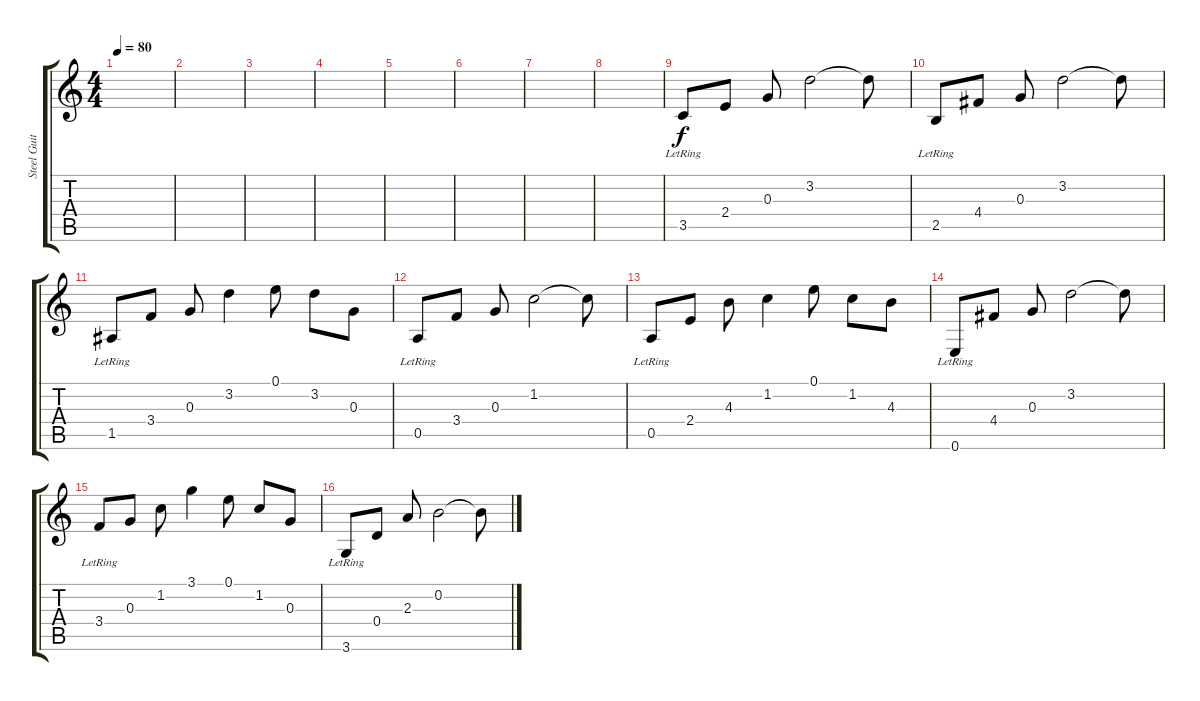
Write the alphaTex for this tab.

\track ("Steel Guitar" "Steel Guit") {instrument acousticguitarsteel}
\staff {score tabs}
\tuning (E4 B3 G3 D3 A2 E2) {hide}
\ts (4 4)
\tempo 80
\clef g2
\ks c
|
|
|
|
|
|
|
|
3.5{lr}.8 2.4.8 0.3.8 3.2.2 3.2{t}.8 |
2.5{lr}.8 4.4.8 0.3.8 3.2.2 3.2{t}.8 |
1.5{lr}.8 3.4.8 0.3.8 3.2.4 0.1.8 3.2.8 0.3.8 |
0.5{lr}.8 3.4.8 0.3.8 1.2.2 1.2{t}.8 |
0.5{lr}.8 2.4.8 4.3.8 1.2.4 0.1.8 1.2.8 4.3.8 |
0.6{lr}.8 4.4.8 0.3.8 3.2.2 3.2{t}.8 |
3.4{lr}.8 0.3.8 1.2.8 3.1.4 0.1.8 1.2.8 0.3.8 |
3.6{lr}.8 0.4.8 2.3.8 0.2.2 0.2{t}.8
